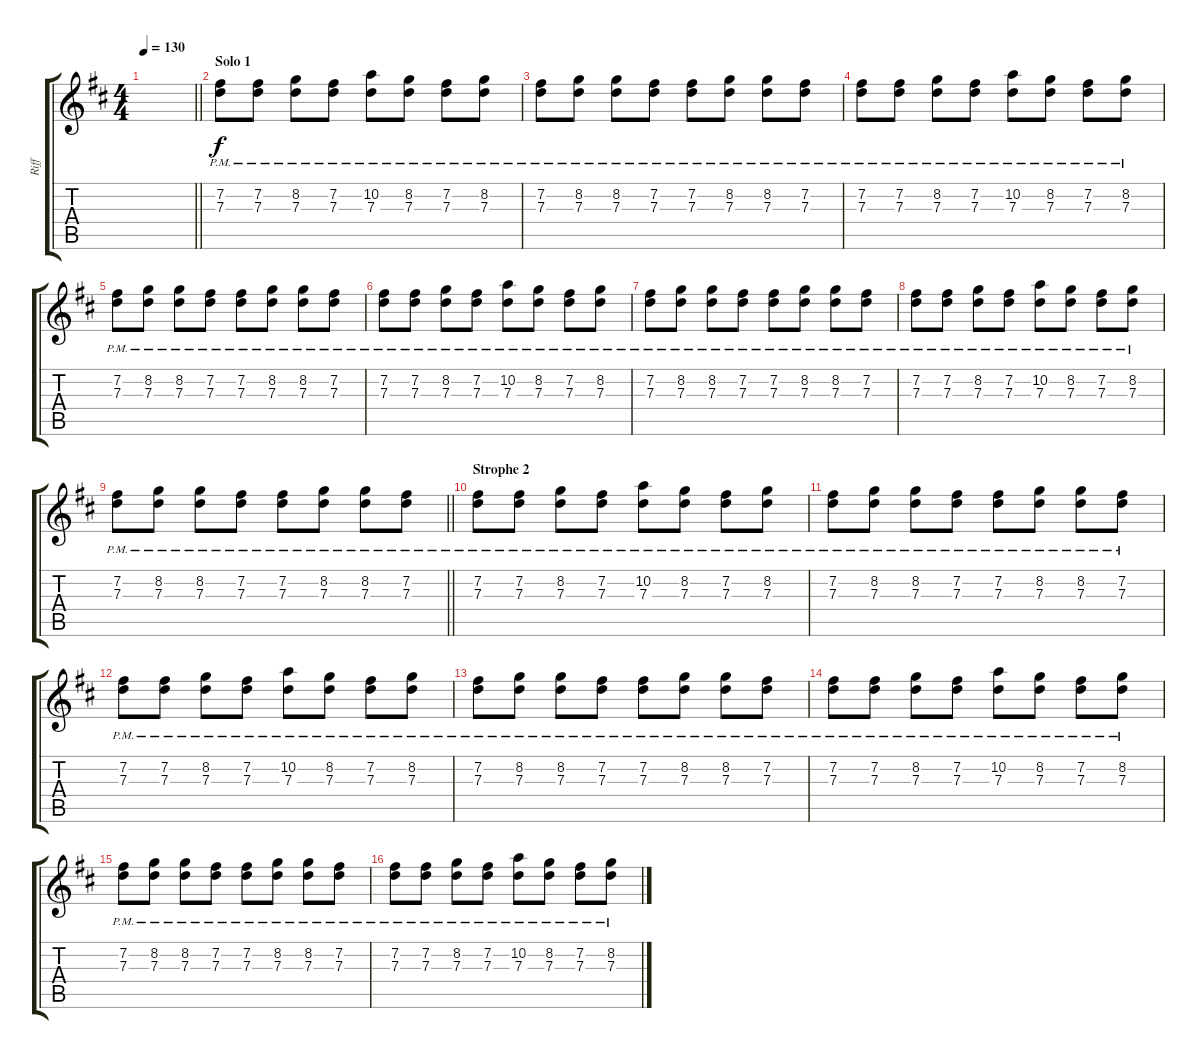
\track ("Riff" "Riff") {instrument electricguitarmuted}
\staff {score tabs}
\tuning (E4 B3 G3 D3 A2 E2) {hide}
\ts (4 4)
\tempo 130
\clef g2
\barLineRight lightlight
\ks d
|
\section ("" "Solo 1")
(7.2{pm} 7.3{pm}).8{volume 8} (7.2{pm} 7.3{pm}).8 (8.2{pm} 7.3{pm}).8 (7.2{pm} 7.3{pm}).8 (10.2{pm} 7.3{pm}).8 (8.2{pm} 7.3{pm}).8 (7.2{pm} 7.3{pm}).8 (8.2{pm} 7.3{pm}).8 |
(7.2{pm} 7.3{pm}).8 (8.2{pm} 7.3{pm}).8 (8.2{pm} 7.3{pm}).8 (7.2{pm} 7.3{pm}).8 (7.2{pm} 7.3{pm}).8 (8.2{pm} 7.3{pm}).8 (8.2{pm} 7.3{pm}).8 (7.2{pm} 7.3{pm}).8 |
(7.2{pm} 7.3{pm}).8 (7.2{pm} 7.3{pm}).8 (8.2{pm} 7.3{pm}).8 (7.2{pm} 7.3{pm}).8 (10.2{pm} 7.3{pm}).8 (8.2{pm} 7.3{pm}).8 (7.2{pm} 7.3{pm}).8 (8.2{pm} 7.3{pm}).8 |
(7.2{pm} 7.3{pm}).8 (8.2{pm} 7.3{pm}).8 (8.2{pm} 7.3{pm}).8 (7.2{pm} 7.3{pm}).8 (7.2{pm} 7.3{pm}).8 (8.2{pm} 7.3{pm}).8 (8.2{pm} 7.3{pm}).8 (7.2{pm} 7.3{pm}).8 |
(7.2{pm} 7.3{pm}).8 (7.2{pm} 7.3{pm}).8 (8.2{pm} 7.3{pm}).8 (7.2{pm} 7.3{pm}).8 (10.2{pm} 7.3{pm}).8 (8.2{pm} 7.3{pm}).8 (7.2{pm} 7.3{pm}).8 (8.2{pm} 7.3{pm}).8 |
(7.2{pm} 7.3{pm}).8 (8.2{pm} 7.3{pm}).8 (8.2{pm} 7.3{pm}).8 (7.2{pm} 7.3{pm}).8 (7.2{pm} 7.3{pm}).8 (8.2{pm} 7.3{pm}).8 (8.2{pm} 7.3{pm}).8 (7.2{pm} 7.3{pm}).8 |
(7.2{pm} 7.3{pm}).8 (7.2{pm} 7.3{pm}).8 (8.2{pm} 7.3{pm}).8 (7.2{pm} 7.3{pm}).8 (10.2{pm} 7.3{pm}).8 (8.2{pm} 7.3{pm}).8 (7.2{pm} 7.3{pm}).8 (8.2{pm} 7.3{pm}).8 |
\barLineRight lightlight
(7.2{pm} 7.3{pm}).8 (8.2{pm} 7.3{pm}).8 (8.2{pm} 7.3{pm}).8 (7.2{pm} 7.3{pm}).8 (7.2{pm} 7.3{pm}).8 (8.2{pm} 7.3{pm}).8 (8.2{pm} 7.3{pm}).8 (7.2{pm} 7.3{pm}).8 |
\section ("" "Strophe 2")
(7.2{pm} 7.3{pm}).8 (7.2{pm} 7.3{pm}).8 (8.2{pm} 7.3{pm}).8 (7.2{pm} 7.3{pm}).8 (10.2{pm} 7.3{pm}).8 (8.2{pm} 7.3{pm}).8 (7.2{pm} 7.3{pm}).8 (8.2{pm} 7.3{pm}).8 |
(7.2{pm} 7.3{pm}).8 (8.2{pm} 7.3{pm}).8 (8.2{pm} 7.3{pm}).8 (7.2{pm} 7.3{pm}).8 (7.2{pm} 7.3{pm}).8 (8.2{pm} 7.3{pm}).8 (8.2{pm} 7.3{pm}).8 (7.2{pm} 7.3{pm}).8 |
(7.2{pm} 7.3{pm}).8 (7.2{pm} 7.3{pm}).8 (8.2{pm} 7.3{pm}).8 (7.2{pm} 7.3{pm}).8 (10.2{pm} 7.3{pm}).8 (8.2{pm} 7.3{pm}).8 (7.2{pm} 7.3{pm}).8 (8.2{pm} 7.3{pm}).8 |
(7.2{pm} 7.3{pm}).8 (8.2{pm} 7.3{pm}).8 (8.2{pm} 7.3{pm}).8 (7.2{pm} 7.3{pm}).8 (7.2{pm} 7.3{pm}).8 (8.2{pm} 7.3{pm}).8 (8.2{pm} 7.3{pm}).8 (7.2{pm} 7.3{pm}).8 |
(7.2{pm} 7.3{pm}).8 (7.2{pm} 7.3{pm}).8 (8.2{pm} 7.3{pm}).8 (7.2{pm} 7.3{pm}).8 (10.2{pm} 7.3{pm}).8 (8.2{pm} 7.3{pm}).8 (7.2{pm} 7.3{pm}).8 (8.2{pm} 7.3{pm}).8 |
(7.2{pm} 7.3{pm}).8 (8.2{pm} 7.3{pm}).8 (8.2{pm} 7.3{pm}).8 (7.2{pm} 7.3{pm}).8 (7.2{pm} 7.3{pm}).8 (8.2{pm} 7.3{pm}).8 (8.2{pm} 7.3{pm}).8 (7.2{pm} 7.3{pm}).8 |
(7.2{pm} 7.3{pm}).8 (7.2{pm} 7.3{pm}).8 (8.2{pm} 7.3{pm}).8 (7.2{pm} 7.3{pm}).8 (10.2{pm} 7.3{pm}).8 (8.2{pm} 7.3{pm}).8 (7.2{pm} 7.3{pm}).8 (8.2{pm} 7.3{pm}).8
